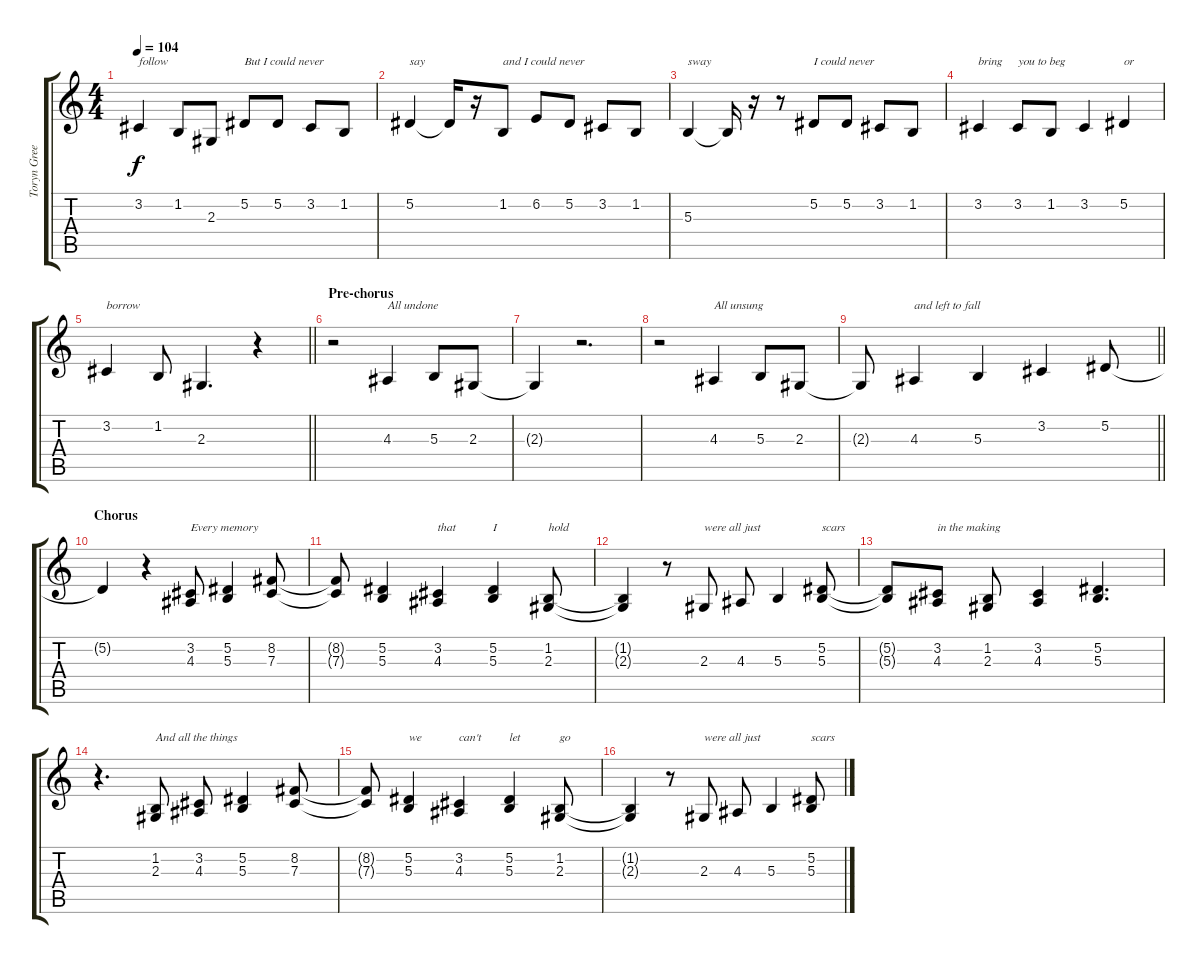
\track ("Toryn Green (Vocals)" "Toryn Gree") {instrument violin}
\staff {score tabs}
\tuning (Eb4 Bb3 Gb3 Db3 Ab2 Db2) {hide}
\ts (4 4)
\tempo 104
\clef g2
\ks c
3.2.4{txt "follow" dy f} 1.2.8 2.3.8 5.2.8{txt "But I could never"} 5.2.8 3.2.8 1.2.8 |
5.2.4{txt "say"} 5.2{t}.16 r.16 1.2.8{txt "and I could never"} 6.2.8 5.2.8 3.2.8 1.2.8 |
5.3.4{txt "sway"} 5.3{t}.16 r.16 r.8 5.2.8{txt "I could never"} 5.2.8 3.2.8 1.2.8 |
3.2.4{txt "bring"} 3.2.8{txt "you to beg"} 1.2.8 3.2.4 5.2.4{txt "or"} |
\barLineRight lightlight
3.2.4{txt "borrow"} 1.2.8 2.3.4{d} r.4 |
\section ("" "Pre-chorus")
r.2 4.3.4{txt "All undone"} 5.3.8 2.3.8 |
2.3{t}.4 r.2{d} |
r.2 4.3.4{txt "All unsung"} 5.3.8 2.3.8 |
\barLineRight lightlight
2.3{t}.8 4.3.4{txt "and left to fall"} 5.3.4 3.2.4 5.2.8 |
\section ("" "Chorus")
5.2{t}.4 r.4 (3.2 4.3).8{txt "Every memory"} (5.2 5.3).4 (8.2 7.3).8 |
(8.2{t} 7.3{t}).8 (5.2 5.3).4 (3.2 4.3).4{txt "that"} (5.2 5.3).4{txt "I"} (1.2 2.3).8{txt "hold"} |
(1.2{t} 2.3{t}).4 r.8 2.3.8{txt "were all just"} 4.3.8 5.3.4 (5.2 5.3).8{txt "scars"} |
(5.2{t} 5.3{t}).8 (3.2 4.3).8{txt "in the making"} (1.2 2.3).8 (3.2 4.3).4 (5.2 5.3).4{d} |
r.4{d} (1.2 2.3).8{txt "And all the things"} (3.2 4.3).8 (5.2 5.3).4 (8.2 7.3).8 |
(8.2{t} 7.3{t}).8 (5.2 5.3).4{txt "we"} (3.2 4.3).4{txt "can't"} (5.2 5.3).4{txt "let"} (1.2 2.3).8{txt "go"} |
(1.2{t} 2.3{t}).4 r.8 2.3.8{txt "were all just"} 4.3.8 5.3.4 (5.2 5.3).8{txt "scars"}
